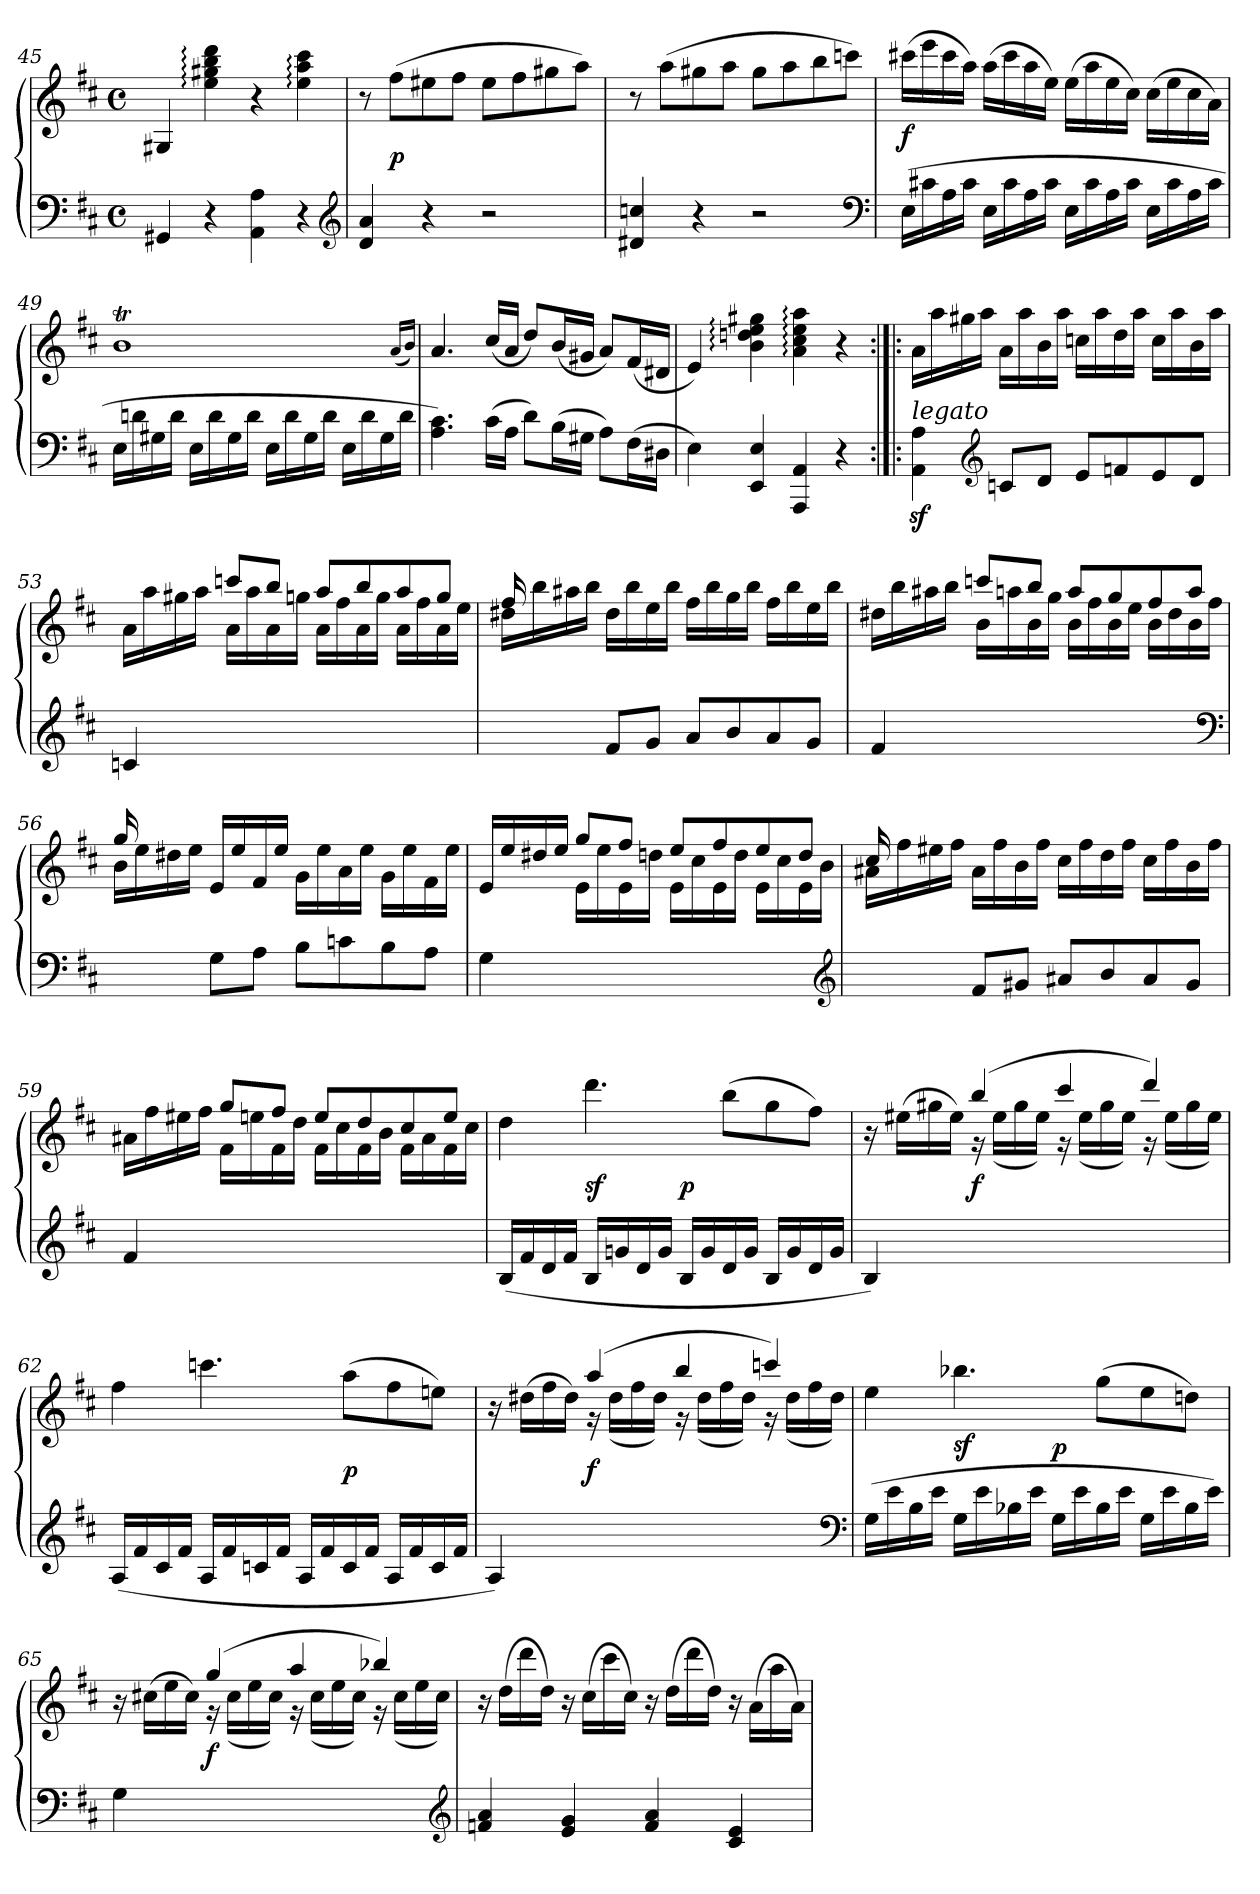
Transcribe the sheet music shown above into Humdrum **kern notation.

**kern	**kern	**dynam
*part1	*part1	*part1
*staff2	*staff1	*staff1/2
*clefF4	*clefG2	*
*k[f#c#]	*k[f#c#]	*
*D:	*D:	*
*M4/4	*M4/4	*
*met(c)	*met(c)	*
=45	=45	=45
4GG#X	4G#X	.
4r	4ee: 4gg#X: 4bb: 4ddd:	.
4AA 4A	4r	.
4r	4ee: 4aa: 4ccc#:	.
*clefG2	*	*
=46	=46	=46
4d 4a	8r	.
.	(8ff#L	p
4r	8ee#X	.
.	8ff#J	.
2r	8ee#L	.
.	8ff#	.
.	8gg#X	.
.	8aaJ)	.
=47	=47	=47
4d#X 4ccn	8r	.
.	(8aaL	.
4r	8gg#X	.
.	8aaJ	.
2r	8gg#L	.
.	8aa	.
.	8bb	.
.	8cccnJ)	.
*clefF4	*	*
=48	=48	=48
(16ELL	(16ccc#XLL	f
16c#X	16eee	.
16A	16ccc#	.
16c#JJ	16aaJJ)	.
16ELL	(16aaLL	.
16c#	16ccc#	.
16A	16aa	.
16c#JJ	16eeJJ)	.
16ELL	(16eeLL	.
16c#	16aa	.
16A	16ee	.
16c#JJ	16cc#JJ)	.
16ELL	(16cc#LL	.
16c#	16ee	.
16A	16cc#	.
16c#JJ	16aJJ)	.
=49	=49	=49
16ELL	1bT	.
16dn	.	.
16G#X	.	.
16dJJ	.	.
16ELL	.	.
16d	.	.
16G#	.	.
16dJJ	.	.
16ELL	.	.
16d	.	.
16G#	.	.
16dJJ	.	.
16ELL	.	.
16d	.	.
16G#	.	.
16dJJ	.	.
.	(16qaLL	.
.	16qbJJ)	.
=50	=50	=50
4.A 4.c#)	4.aTTT	.
(16c#LL	(16cc#/LL	.
16AJJ	16a/JJ	.
8dL)	8dd/L)	.
(16BL	(16b/L	.
16G#XJJ	16g#X/JJ	.
8AL)	8aL)	.
(16F#L	(16f#L	.
16D#XJJ	16d#XJJ	.
=51	=51	=51
4E)	4e)	.
4EE 4E	4b: 4ddn: 4ee: 4gg#X:	.
4AAA 4AA	4a: 4cc#: 4ee: 4aa:	.
4r	4r	.
=52:|!|:	=52:|!|:	=52:|!|:
!LO:TX:a:i:t=legato	!	!
4AAz 4Az	16aLL	.
.	16aa	.
.	16gg#X	.
.	16aaJJ	.
*clefG2	*	*
8cnL	16aLL	.
.	16aa	.
8dJ	16b	.
.	16aaJJ	.
8eL	16ccnLL	.
.	16aa	.
8fn	16dd	.
.	16aaJJ	.
8e	16ccLL	.
.	16aa	.
8dJ	16b	.
.	16aaJJ	.
=53	=53	=53
*	*^	*
4cn	4ryy	16aLL	.
.	.	16aa	.
.	.	16gg#X	.
.	.	16aaJJ	.
2.ryy	8cccnL	16aLL	.
.	.	16aa	.
.	8bbJ	16a	.
.	.	16ggnJJ	.
.	8aaL	16aLL	.
.	.	16ff#	.
.	8bb	16a	.
.	.	16ggJJ	.
.	8aa	16aLL	.
.	.	16ff#	.
.	8ggJ	16a	.
.	.	16eeJJ	.
=54	=54	=54	=54
4ryy	16ff#	16dd#XLL	.
.	8.ryy	16bb	.
.	.	16aa#X	.
.	.	16bbJJ	.
8f#L	2.ryy	16dd#LL	.
.	.	16bb	.
8gJ	.	16ee	.
.	.	16bbJJ	.
8aL	.	16ff#LL	.
.	.	16bb	.
8b	.	16gg	.
.	.	16bbJJ	.
8a	.	16ff#LL	.
.	.	16bb	.
8gJ	.	16ee	.
.	.	16bbJJ	.
=55	=55	=55	=55
4f#	4ryy	16dd#XLL	.
.	.	16bb	.
.	.	16aa#X	.
.	.	16bbJJ	.
2.ryy	8cccnL	16bLL	.
.	.	16aan	.
.	8bbJ	16b	.
.	.	16ggJJ	.
.	8aaL	16bLL	.
.	.	16ff#	.
.	8gg	16b	.
.	.	16eeJJ	.
.	8ff#	16bLL	.
.	.	16dd#	.
.	8aaJ	16b	.
.	.	16ff#JJ	.
*clefF4	*	*	*
=56	=56	=56	=56
4ryy	16gg	16bLL	.
.	8.ryy	16ee	.
.	.	16dd#X	.
.	.	16eeJJ	.
8GL	2.ryy	16eLL	.
.	.	16ee	.
8AJ	.	16f#	.
.	.	16eeJJ	.
8BL	.	16gLL	.
.	.	16ee	.
8cn	.	16a	.
.	.	16eeJJ	.
8B	.	16gLL	.
.	.	16ee	.
8AJ	.	16f#	.
.	.	16eeJJ	.
=57	=57	=57	=57
4G	4ryy	16eLL	.
.	.	16ee	.
.	.	16dd#X	.
.	.	16eeJJ	.
2.ryy	8ggL	16eLL	.
.	.	16ee	.
.	8ff#J	16e	.
.	.	16ddnJJ	.
.	8eeL	16eLL	.
.	.	16cc#	.
.	8ff#	16e	.
.	.	16ddJJ	.
.	8ee	16eLL	.
.	.	16cc#	.
.	8ddJ	16e	.
.	.	16bJJ	.
*clefG2	*	*	*
=58	=58	=58	=58
4ryy	16cc#	16a#XLL	.
.	8.ryy	16ff#	.
.	.	16ee#X	.
.	.	16ff#JJ	.
8f#L	2.ryy	16a#LL	.
.	.	16ff#	.
8g#XJ	.	16b	.
.	.	16ff#JJ	.
8a#XL	.	16cc#LL	.
.	.	16ff#	.
8b	.	16dd	.
.	.	16ff#JJ	.
8a#	.	16cc#LL	.
.	.	16ff#	.
8g#J	.	16b	.
.	.	16ff#JJ	.
=59	=59	=59	=59
4f#	4ryy	16a#XLL	.
.	.	16ff#	.
.	.	16ee#X	.
.	.	16ff#JJ	.
2.ryy	8ggL	16f#LL	.
.	.	16een	.
.	8ff#J	16f#	.
.	.	16ddJJ	.
.	8eeL	16f#LL	.
.	.	16cc#	.
.	8dd	16f#	.
.	.	16bJJ	.
.	8cc#	16f#LL	.
.	.	16a#	.
.	8eeJ	16f#	.
.	.	16cc#JJ	.
=60	=60	=60	=60
(16BLL	4dd	2ryy	.
16f#	.	.	.
16d	.	.	.
16f#JJ	.	.	.
16BLL	4.ddd	.	sf
16gn	.	.	.
16d	.	.	.
16gJJ	.	.	.
16BLL	.	2ryy	p
16g	.	.	.
16d	(8bbL	.	.
16gJJ	.	.	.
16BLL	8gg	.	.
16g	.	.	.
16d	8ff#J)	.	.
16gJJ	.	.	.
=61	=61	=61	=61
4B)	4ryy	16r	.
.	.	(16ee#XLL	.
.	.	16gg#X	.
.	.	16ee#JJ)	.
2.ryy	(4bb	16r	f
.	.	(16ee#LL	.
.	.	16gg#	.
.	.	16ee#JJ)	.
.	4ccc#	16r	.
.	.	(16ee#LL	.
.	.	16gg#	.
.	.	16ee#JJ)	.
.	4ddd)	16r	.
.	.	(16ee#LL	.
.	.	16gg#	.
.	.	16ee#JJ)	.
*	*v	*v	*
=62	=62	=62
(16ALL	4ff#	.
16f#	.	.
16c#	.	.
16f#JJ	.	.
16ALL	4.cccn	.
16f#	.	.
16cn	.	.
16f#JJ	.	.
16ALL	.	.
16f#	.	.
16c	(8aaL	p
16f#JJ	.	.
16ALL	8ff#	.
16f#	.	.
16c	8eenJ)	.
16f#JJ	.	.
=63	=63	=63
*	*^	*
4A)	4ryy	16r	.
.	.	(16dd#XLL	.
.	.	16ff#	.
.	.	16dd#JJ)	.
2.ryy	(4aa	16r	f
.	.	(16dd#LL	.
.	.	16ff#	.
.	.	16dd#JJ)	.
.	4bb	16r	.
.	.	(16dd#LL	.
.	.	16ff#	.
.	.	16dd#JJ)	.
.	4cccn)	16r	.
.	.	(16dd#LL	.
.	.	16ff#	.
.	.	16dd#JJ)	.
*clefF4	*	*	*
=64	=64	=64	=64
(16GLL	4ee	2ryy	.
16e	.	.	.
16B	.	.	.
16eJJ	.	.	.
16GLL	4.bb-X	.	sf
16e	.	.	.
16B-X	.	.	.
16eJJ	.	.	.
16GLL	.	2ryy	p
16e	.	.	.
16B-	(8ggL	.	.
16eJJ	.	.	.
16GLL	8ee	.	.
16e	.	.	.
16B-	8ddnJ)	.	.
16eJJ)	.	.	.
=65	=65	=65	=65
4G	4ryy	16r	.
.	.	(16cc#XLL	.
.	.	16ee	.
.	.	16cc#JJ)	.
2.ryy	(4gg	16r	f
.	.	(16cc#LL	.
.	.	16ee	.
.	.	16cc#JJ)	.
.	4aa	16r	.
.	.	(16cc#LL	.
.	.	16ee	.
.	.	16cc#JJ)	.
.	4bb-X)	16r	.
.	.	(16cc#LL	.
.	.	16ee	.
.	.	16cc#JJ)	.
*	*v	*v	*
*clefG2	*	*
=66	=66	=66
4fn 4a	16r	.
.	(16ddLL	.
.	16ddd	.
.	16ddJJ)	.
4e 4g	16r	.
.	(16cc#LL	.
.	16ccc#	.
.	16cc#JJ)	.
4f 4a	16r	.
.	(16ddLL	.
.	16ddd	.
.	16ddJJ)	.
4c# 4e	16r	.
.	(16aLL	.
.	16aa	.
.	16aJJ)	.
=	=	=
*-	*-	*-
